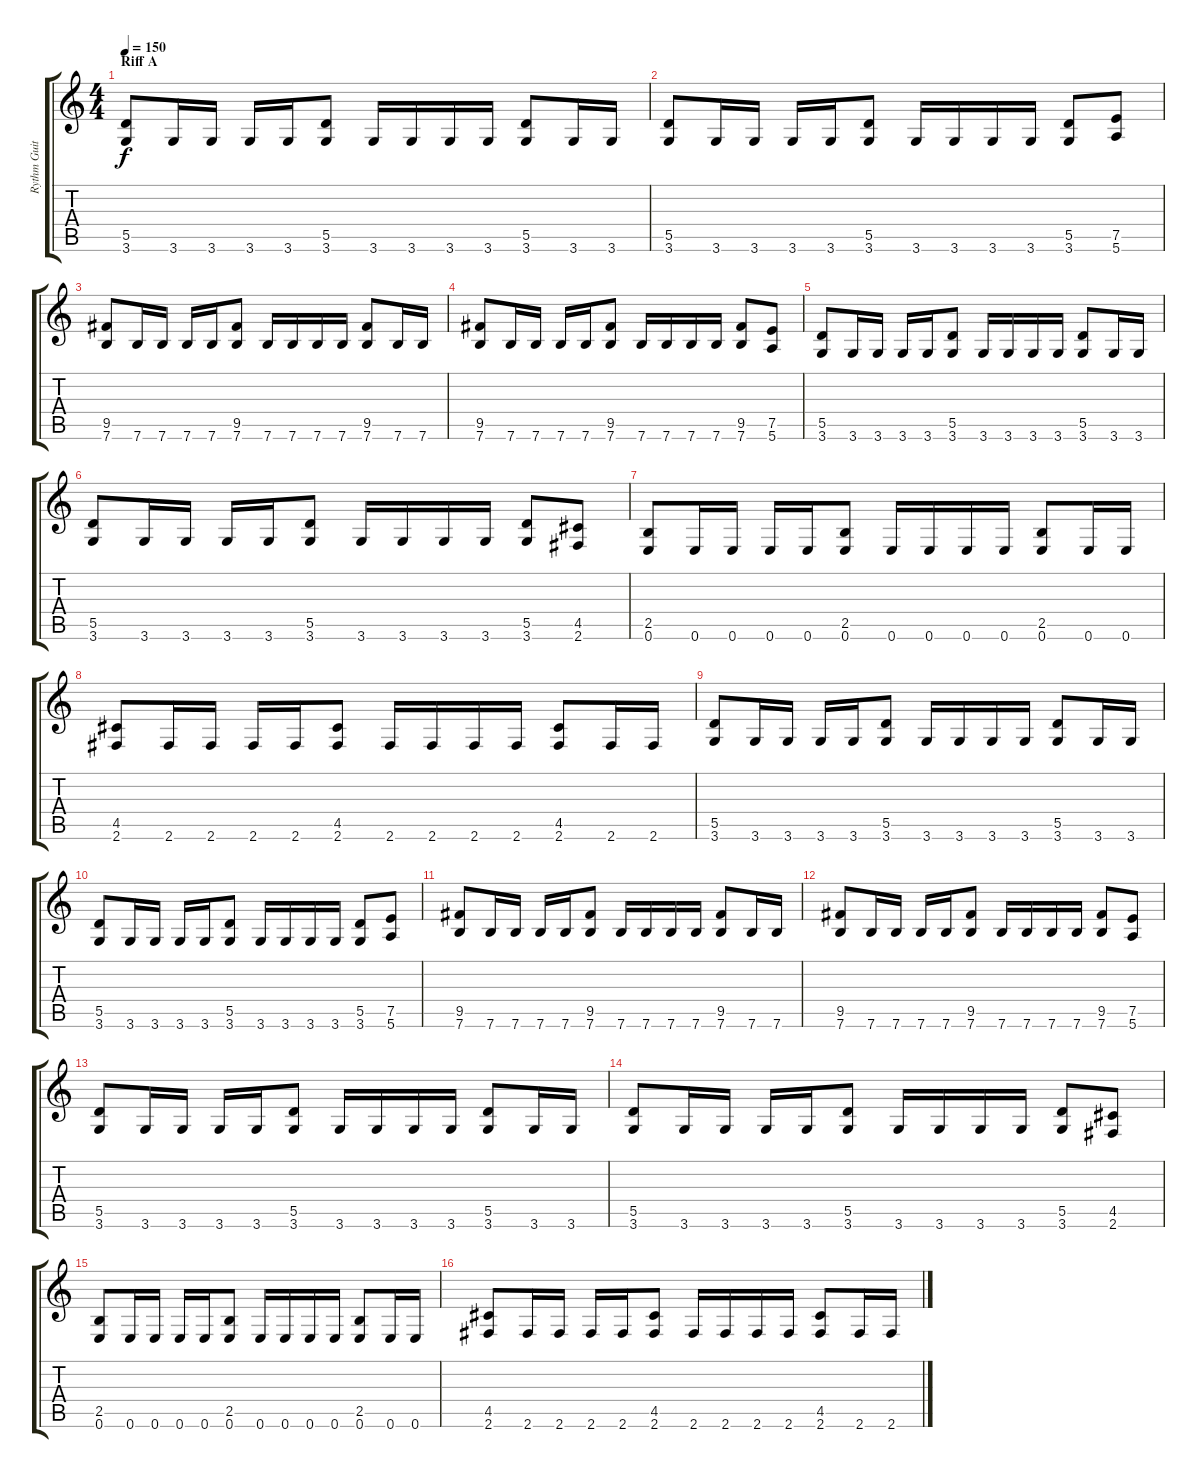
\track ("Rythm Guitar" "Rythm Guit") {instrument distortionguitar}
\staff {score tabs}
\tuning (E4 B3 G3 D3 A2 E2) {hide}
\ts (4 4)
\section ("" "Riff A")
\tempo 150
\clef g2
\ks c
(5.5 3.6).8{dy f} 3.6.16 3.6.16 3.6.16 3.6.16 (5.5 3.6).8 3.6.16 3.6.16 3.6.16 3.6.16 (5.5 3.6).8 3.6.16 3.6.16 |
(5.5 3.6).8 3.6.16 3.6.16 3.6.16 3.6.16 (5.5 3.6).8 3.6.16 3.6.16 3.6.16 3.6.16 (5.5 3.6).8 (7.5 5.6).8 |
(9.5 7.6).8 7.6.16 7.6.16 7.6.16 7.6.16 (9.5 7.6).8 7.6.16 7.6.16 7.6.16 7.6.16 (9.5 7.6).8 7.6.16 7.6.16 |
(9.5 7.6).8 7.6.16 7.6.16 7.6.16 7.6.16 (9.5 7.6).8 7.6.16 7.6.16 7.6.16 7.6.16 (9.5 7.6).8 (7.5 5.6).8 |
(5.5 3.6).8 3.6.16 3.6.16 3.6.16 3.6.16 (5.5 3.6).8 3.6.16 3.6.16 3.6.16 3.6.16 (5.5 3.6).8 3.6.16 3.6.16 |
(5.5 3.6).8 3.6.16 3.6.16 3.6.16 3.6.16 (5.5 3.6).8 3.6.16 3.6.16 3.6.16 3.6.16 (5.5 3.6).8 (4.5 2.6).8 |
(2.5 0.6).8 0.6.16 0.6.16 0.6.16 0.6.16 (2.5 0.6).8 0.6.16 0.6.16 0.6.16 0.6.16 (2.5 0.6).8 0.6.16 0.6.16 |
(4.5 2.6).8 2.6.16 2.6.16 2.6.16 2.6.16 (4.5 2.6).8 2.6.16 2.6.16 2.6.16 2.6.16 (4.5 2.6).8 2.6.16 2.6.16 |
(5.5 3.6).8 3.6.16 3.6.16 3.6.16 3.6.16 (5.5 3.6).8 3.6.16 3.6.16 3.6.16 3.6.16 (5.5 3.6).8 3.6.16 3.6.16 |
(5.5 3.6).8 3.6.16 3.6.16 3.6.16 3.6.16 (5.5 3.6).8 3.6.16 3.6.16 3.6.16 3.6.16 (5.5 3.6).8 (7.5 5.6).8 |
(9.5 7.6).8 7.6.16 7.6.16 7.6.16 7.6.16 (9.5 7.6).8 7.6.16 7.6.16 7.6.16 7.6.16 (9.5 7.6).8 7.6.16 7.6.16 |
(9.5 7.6).8 7.6.16 7.6.16 7.6.16 7.6.16 (9.5 7.6).8 7.6.16 7.6.16 7.6.16 7.6.16 (9.5 7.6).8 (7.5 5.6).8 |
(5.5 3.6).8 3.6.16 3.6.16 3.6.16 3.6.16 (5.5 3.6).8 3.6.16 3.6.16 3.6.16 3.6.16 (5.5 3.6).8 3.6.16 3.6.16 |
(5.5 3.6).8 3.6.16 3.6.16 3.6.16 3.6.16 (5.5 3.6).8 3.6.16 3.6.16 3.6.16 3.6.16 (5.5 3.6).8 (4.5 2.6).8 |
(2.5 0.6).8 0.6.16 0.6.16 0.6.16 0.6.16 (2.5 0.6).8 0.6.16 0.6.16 0.6.16 0.6.16 (2.5 0.6).8 0.6.16 0.6.16 |
(4.5 2.6).8 2.6.16 2.6.16 2.6.16 2.6.16 (4.5 2.6).8 2.6.16 2.6.16 2.6.16 2.6.16 (4.5 2.6).8 2.6.16 2.6.16
